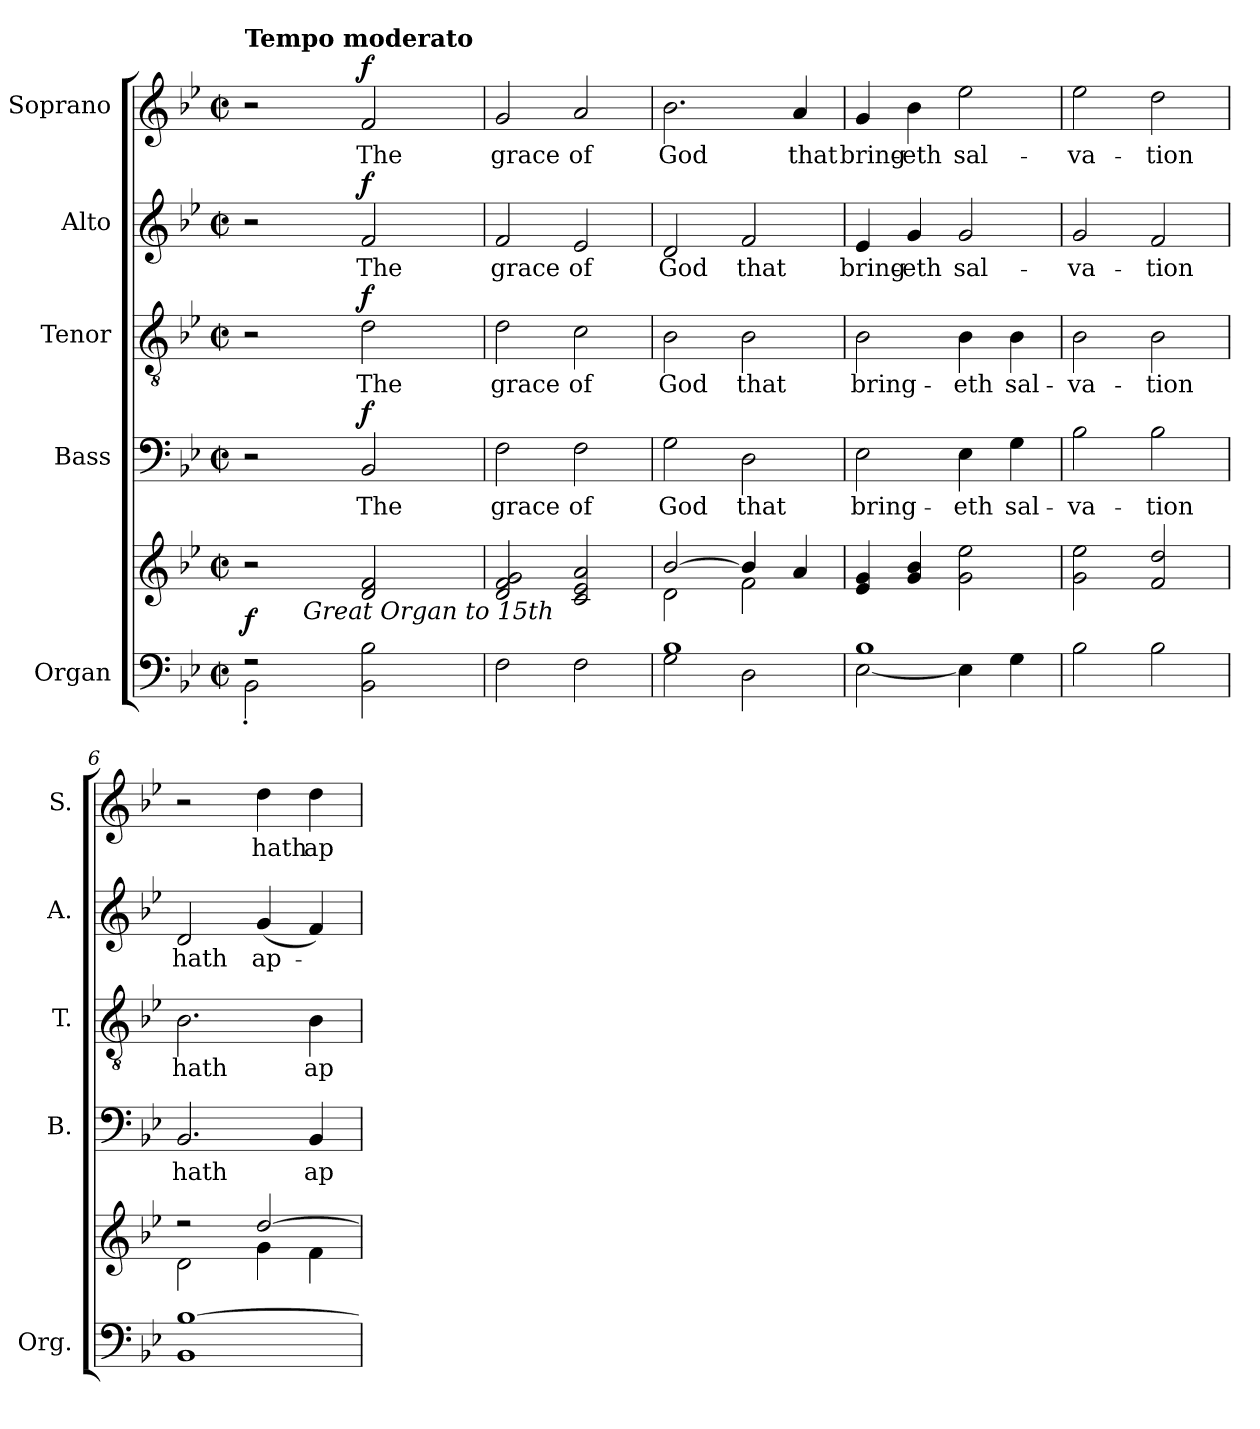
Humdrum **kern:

**kern	**kern	**dynam	**kern	**text	**dynam	**kern	**text	**dynam	**kern	**text	**dynam	**kern	**text	**dynam
*part5	*part5	*part5	*part4	*part4	*part4	*part3	*part3	*part3	*part2	*part2	*part2	*part1	*part1	*part1
*staff6	*staff5	*staff5/6	*staff4	*staff4	*staff4	*staff3	*staff3	*staff3	*staff2	*staff2	*staff2	*staff1	*staff1	*staff1
*I"Organ	*	*	*I"Bass	*	*	*I"Tenor	*	*	*I"Alto	*	*	*I"Soprano	*	*
*I'Org.	*	*	*I'B.	*	*	*I'T.	*	*	*I'A.	*	*	*I'S.	*	*
!!LO:PB:g=z
*clefF4	*clefG2	*	*clefF4	*	*	*clefGv2	*	*	*clefG2	*	*	*clefG2	*	*
*	*	*	*	*	*	*ITrd7c12	*	*	*	*	*	*	*	*
*k[b-e-]	*k[b-e-]	*	*k[b-e-]	*	*	*k[b-e-]	*	*	*k[b-e-]	*	*	*k[b-e-]	*	*
*B-:	*B-:	*	*B-:	*	*	*B-:	*	*	*B-:	*	*	*B-:	*	*
*M2/2	*M2/2	*	*M2/2	*	*	*M2/2	*	*	*M2/2	*	*	*M2/2	*	*
*met(c|)	*met(c|)	*	*met(c|)	*	*	*met(c|)	*	*	*met(c|)	*	*	*met(c|)	*	*
*MM100	*MM100	*	*MM100	*	*	*MM100	*	*	*MM100	*	*	*MM100	*	*
=1	=1	=1	=1	=1	=1	=1	=1	=1	=1	=1	=1	=1	=1	=1
*^	*	*	*	*	*	*	*	*	*	*	*	*	*	*
!	!	!	!	!	!	!	!	!	!	!	!	!	!LO:TX:a:B:t=Tempo moderato	!	!
!	!	!LO:TX:a:B:t=Tempo moderato	!	!	!	!	!	!	!	!	!	!	!	!	!
*	*	*^	*	*	*	*	*	*	*	*	*	*	*	*	*
2r	2BB-'i\	2r	8ryy	f	2r	.	.	2r	.	.	2r	.	.	2r	.	.
.	.	.	16ryy	.	.	.	.	.	.	.	.	.	.	.	.	.
.	.	.	512ryy	.	.	.	.	.	.	.	.	.	.	.	.	.
!	!	!	!LO:TX:b:i:t=Great Organ to 15th	!	!	!	!	!	!	!	!	!	!	!	!	!
.	.	.	2ryy	.	.	.	.	.	.	.	.	.	.	.	.	.
!	!	!	!	!	!	!LO:LY:b:color=#000000	!	!	!	!	!	!	!	!	!	!
!	!	!	!	!	!	!	!	!	!LO:LY:b:color=#000000	!	!	!	!	!	!	!
!	!	!	!	!	!	!	!	!	!	!	!	!LO:LY:b:color=#000000	!	!	!	!
!	!	!	!	!	!	!	!	!	!	!	!	!	!	!	!LO:LY:b:color=#000000	!
2BB-i\ 2B-i	2ryy	2di/ 2fi	.	.	2BB-i/	The	f	2Di\	The	f	2fi/	The	f	2fi/	The	f
.	.	.	4ryy	.	.	.	.	.	.	.	.	.	.	.	.	.
.	.	.	32ryy	.	.	.	.	.	.	.	.	.	.	.	.	.
.	.	.	64...ryy	.	.	.	.	.	.	.	.	.	.	.	.	.
*v	*v	*	*	*	*	*	*	*	*	*	*	*	*	*	*	*
*	*v	*v	*	*	*	*	*	*	*	*	*	*	*	*	*
=2	=2	=2	=2	=2	=2	=2	=2	=2	=2	=2	=2	=2	=2	=2
*^	*^	*	*	*	*	*	*	*	*	*	*	*	*	*
!	!	!	!	!	!	!LO:LY:b:color=#000000	!	!	!	!	!	!	!	!	!	!
*v	*v	*	*	*	*	*	*	*	*	*	*	*	*	*	*	*
*	*v	*v	*	*	*	*	*	*	*	*	*	*	*	*	*
*^	*^	*	*	*	*	*	*	*	*	*	*	*	*	*
!	!	!	!	!	!	!	!	!	!LO:LY:b:color=#000000	!	!	!	!	!	!	!
*v	*v	*	*	*	*	*	*	*	*	*	*	*	*	*	*	*
*	*v	*v	*	*	*	*	*	*	*	*	*	*	*	*	*
*^	*^	*	*	*	*	*	*	*	*	*	*	*	*	*
!	!	!	!	!	!	!	!	!	!	!	!	!LO:LY:b:color=#000000	!	!	!	!
*v	*v	*	*	*	*	*	*	*	*	*	*	*	*	*	*	*
*	*v	*v	*	*	*	*	*	*	*	*	*	*	*	*	*
*	*MM104	*	*	*	*	*	*	*	*	*	*	*MM104	*	*
*^	*^	*	*	*	*	*	*	*	*	*	*	*	*	*
!	!	!	!	!	!	!	!	!	!	!	!	!	!	!	!LO:LY:b:color=#000000	!
*v	*v	*	*	*	*	*	*	*	*	*	*	*	*	*	*	*
*	*v	*v	*	*	*	*	*	*	*	*	*	*	*	*	*
2Fi\	2di/ 2fi 2gi	.	2Fi\	grace	.	2Di\	grace	.	2fi/	grace	.	2gi/	grace	.
!	!	!	!	!LO:LY:b:color=#000000	!	!	!	!	!	!	!	!	!	!
!	!	!	!	!	!	!	!LO:LY:b:color=#000000	!	!	!	!	!	!	!
!	!	!	!	!	!	!	!	!	!	!LO:LY:b:color=#000000	!	!	!	!
!	!	!	!	!	!	!	!	!	!	!	!	!	!LO:LY:b:color=#000000	!
2Fi\	2ci/ 2e-i 2ai	.	2Fi\	of	.	2Ci\	of	.	2e-i/	of	.	2ai/	of	.
=3	=3	=3	=3	=3	=3	=3	=3	=3	=3	=3	=3	=3	=3	=3
*^	*^	*	*	*	*	*	*	*	*	*	*	*	*	*
!	!	!	!	!	!	!LO:LY:b:color=#000000	!	!	!	!	!	!	!	!	!	!
!	!	!	!	!	!	!	!	!	!LO:LY:b:color=#000000	!	!	!	!	!	!	!
!	!	!	!	!	!	!	!	!	!	!	!	!LO:LY:b:color=#000000	!	!	!	!
!	!	!	!	!	!	!	!	!	!	!	!	!	!	!	!LO:LY:b:color=#000000	!
1B-i	2Gi\	[>2b-i/	2di\	.	2Gi\	God	.	2BB-i\	God	.	2di/	God	.	2.b-i\	God	.
!	!	!	!	!	!	!LO:LY:b:color=#000000	!	!	!	!	!	!	!	!	!	!
!	!	!	!	!	!	!	!	!	!LO:LY:b:color=#000000	!	!	!	!	!	!	!
!	!	!	!	!	!	!	!	!	!	!	!	!LO:LY:b:color=#000000	!	!	!	!
.	2Di\	4b-i/]	2fi\	.	2Di\	that	.	2BB-i\	that	.	2fi/	that	.	.	.	.
!	!	!	!	!	!	!	!	!	!	!	!	!	!	!	!LO:LY:b:color=#000000	!
.	.	4ai/	.	.	.	.	.	.	.	.	.	.	.	4ai/	that	.
*	*	*v	*v	*	*	*	*	*	*	*	*	*	*	*	*	*
=4	=4	=4	=4	=4	=4	=4	=4	=4	=4	=4	=4	=4	=4	=4	=4
!	!	!	!	!	!LO:LY:b:color=#000000	!	!	!	!	!	!	!	!	!	!
!	!	!	!	!	!	!	!	!LO:LY:b:color=#000000	!	!	!	!	!	!	!
!	!	!	!	!	!	!	!	!	!	!	!LO:LY:b:color=#000000	!	!	!	!
!	!	!	!	!	!	!	!	!	!	!	!	!	!	!LO:LY:b:color=#000000	!
1B-i	[<2E-i\	4e-i/ 4gi	.	2E-i\	bring-	.	2BB-i\	bring-	.	4e-i/	bring-	.	4gi/	bring-	.
!	!	!	!	!	!	!	!	!	!	!	!LO:LY:b:color=#000000	!	!	!	!
!	!	!	!	!	!	!	!	!	!	!	!	!	!	!LO:LY:b:color=#000000	!
.	.	4gi/ 4b-i	.	.	.	.	.	.	.	4gi/	-eth	.	4b-i\	-eth	.
!	!	!	!	!	!LO:LY:b:color=#000000	!	!	!	!	!	!	!	!	!	!
!	!	!	!	!	!	!	!	!LO:LY:b:color=#000000	!	!	!	!	!	!	!
!	!	!	!	!	!	!	!	!	!	!	!LO:LY:b:color=#000000	!	!	!	!
!	!	!	!	!	!	!	!	!	!	!	!	!	!	!LO:LY:b:color=#000000	!
.	4E-i\]	2gi\ 2ee-i	.	4E-i\	-eth	.	4BB-i\	-eth	.	2gi/	sal-	.	2ee-i\	sal-	.
!	!	!	!	!	!LO:LY:b:color=#000000	!	!	!	!	!	!	!	!	!	!
!	!	!	!	!	!	!	!	!LO:LY:b:color=#000000	!	!	!	!	!	!	!
.	4Gi\	.	.	4Gi\	sal-	.	4BB-i\	sal-	.	.	.	.	.	.	.
*v	*v	*	*	*	*	*	*	*	*	*	*	*	*	*	*
=5	=5	=5	=5	=5	=5	=5	=5	=5	=5	=5	=5	=5	=5	=5
*^	*	*	*	*	*	*	*	*	*	*	*	*	*	*
!	!	!	!	!	!LO:LY:b:color=#000000	!	!	!	!	!	!	!	!	!	!
*v	*v	*	*	*	*	*	*	*	*	*	*	*	*	*	*
*^	*	*	*	*	*	*	*	*	*	*	*	*	*	*
!	!	!	!	!	!	!	!	!LO:LY:b:color=#000000	!	!	!	!	!	!	!
*v	*v	*	*	*	*	*	*	*	*	*	*	*	*	*	*
*^	*	*	*	*	*	*	*	*	*	*	*	*	*	*
!	!	!	!	!	!	!	!	!	!	!	!LO:LY:b:color=#000000	!	!	!	!
*v	*v	*	*	*	*	*	*	*	*	*	*	*	*	*	*
*^	*	*	*	*	*	*	*	*	*	*	*	*	*	*
!	!	!	!	!	!	!	!	!	!	!	!	!	!	!LO:LY:b:color=#000000	!
*v	*v	*	*	*	*	*	*	*	*	*	*	*	*	*	*
2B-i\	2gi\ 2ee-i	.	2B-i\	-va-	.	2BB-i\	-va-	.	2gi/	-va-	.	2ee-i\	-va-	.
!	!	!	!	!LO:LY:b:color=#000000	!	!	!	!	!	!	!	!	!	!
!	!	!	!	!	!	!	!LO:LY:b:color=#000000	!	!	!	!	!	!	!
!	!	!	!	!	!	!	!	!	!	!LO:LY:b:color=#000000	!	!	!	!
!	!	!	!	!	!	!	!	!	!	!	!	!	!LO:LY:b:color=#000000	!
2B-i\	2fi/ 2ddi	.	2B-i\	-tion	.	2BB-i\	-tion	.	2fi/	-tion	.	2ddi\	-tion	.
=6	=6	=6	=6	=6	=6	=6	=6	=6	=6	=6	=6	=6	=6	=6
*^	*^	*	*	*	*	*	*	*	*	*	*	*	*	*
!	!	!	!	!	!	!LO:LY:b:color=#000000	!	!	!	!	!	!	!	!	!	!
!	!	!	!	!	!	!	!	!	!LO:LY:b:color=#000000	!	!	!	!	!	!	!
!	!	!	!	!	!	!	!	!	!	!	!	!LO:LY:b:color=#000000	!	!	!	!
[>1B-i	1BB-i	2r	2di\	.	2.BB-i/	hath	.	2.BB-i\	hath	.	2di/	hath	.	2r	.	.
!	!	!	!	!	!	!	!	!	!	!	!	!LO:LY:b:color=#000000	!	!	!	!
!	!	!	!	!	!	!	!	!	!	!	!	!	!	!	!LO:LY:b:color=#000000	!
.	.	[>2ddi/	4gi\	.	.	.	.	.	.	.	(4gi/	ap-	.	4ddi\	hath	.
!	!	!	!	!	!	!LO:LY:b:color=#000000	!	!	!	!	!	!	!	!	!	!
!	!	!	!	!	!	!	!	!	!LO:LY:b:color=#000000	!	!	!	!	!	!	!
!	!	!	!	!	!	!	!	!	!	!	!	!	!	!	!LO:LY:b:color=#000000	!
.	.	.	4fi\	.	4BB-i/	ap-	.	4BB-i\	ap-	.	4fi/)	.	.	4ddi\	ap-	.
*v	*v	*	*	*	*	*	*	*	*	*	*	*	*	*	*	*
*	*v	*v	*	*	*	*	*	*	*	*	*	*	*	*	*
=	=	=	=	=	=	=	=	=	=	=	=	=	=	=
*-	*-	*-	*-	*-	*-	*-	*-	*-	*-	*-	*-	*-	*-	*-
